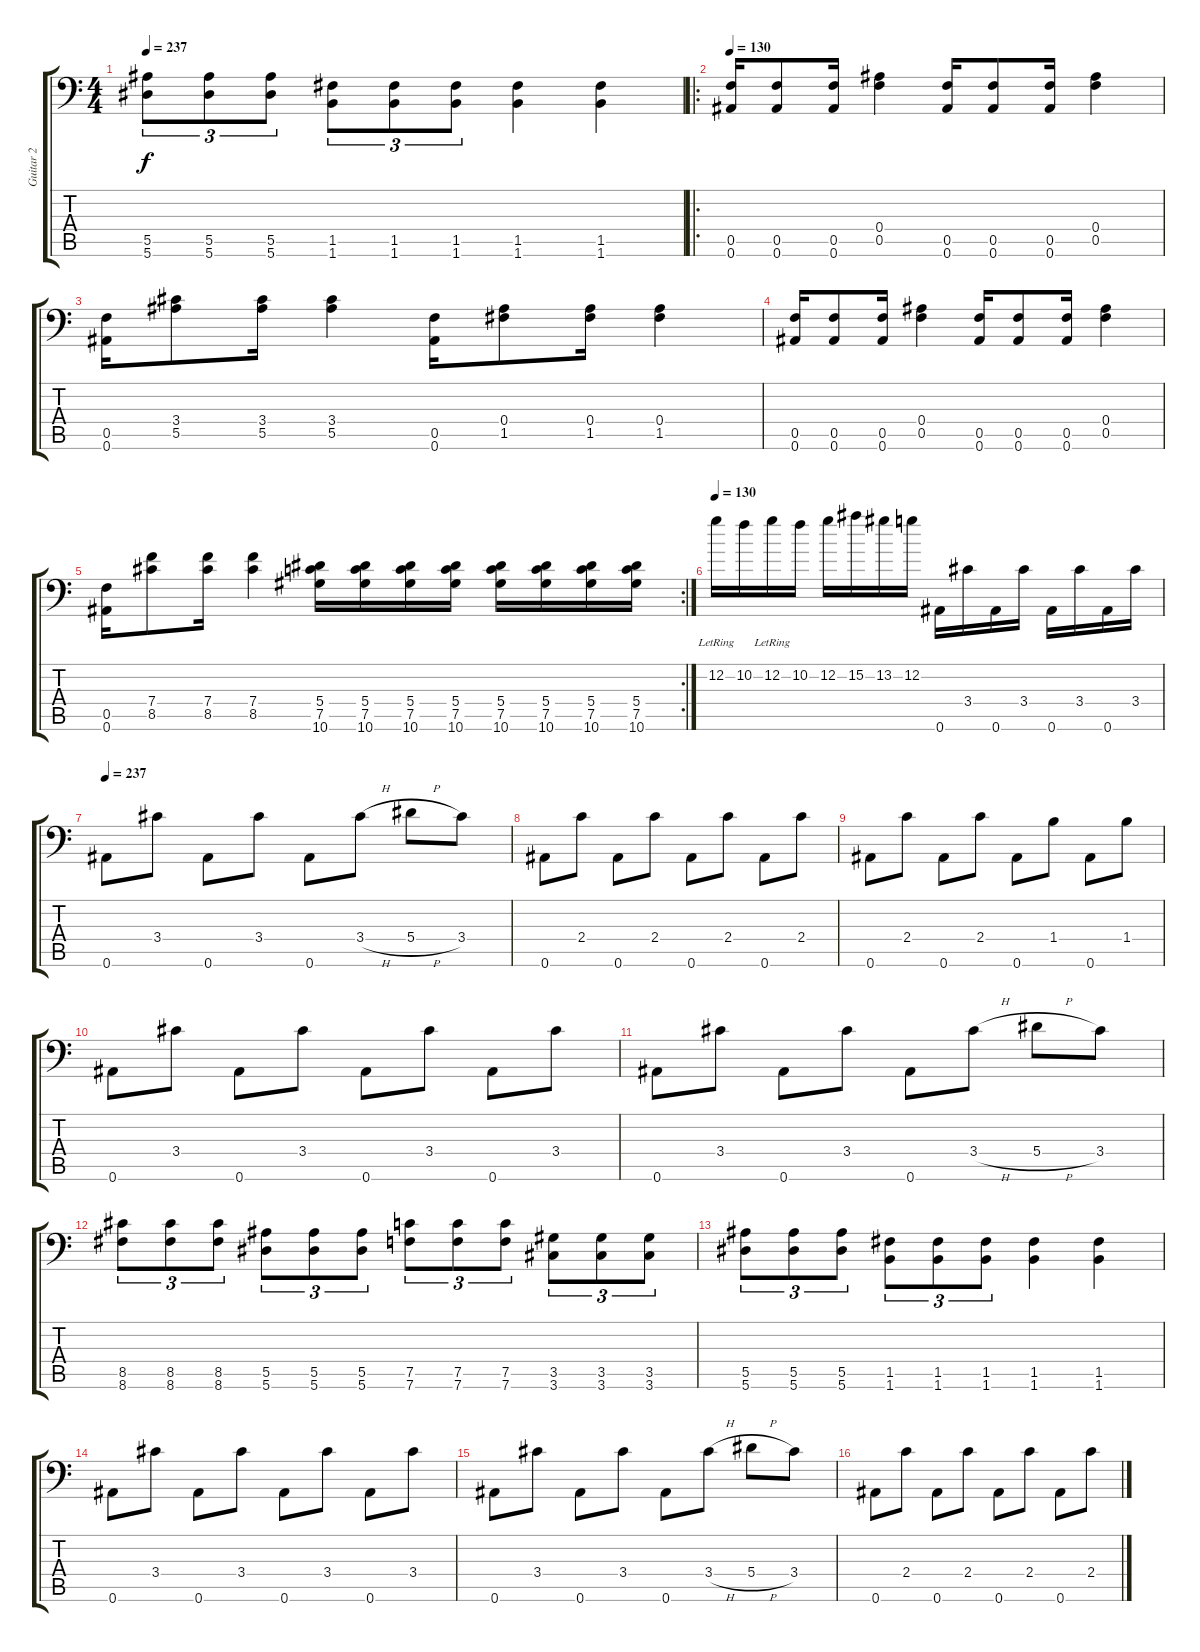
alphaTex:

\track ("Guitar 2" "Guitar 2") {instrument distortionguitar}
\staff {score tabs}
\tuning (C4 G3 Eb3 Bb2 F2 Bb1) {hide}
\ts (4 4)
\tempo 237
\clef f4
\ks c
(5.5 5.6).8{tu (3 2) dy f} (5.5 5.6).8{tu (3 2)} (5.5 5.6).8{tu (3 2)} (1.5 1.6).8{tu (3 2)} (1.5 1.6).8{tu (3 2)} (1.5 1.6).8{tu (3 2)} (1.5 1.6).4 (1.5 1.6).4 |
\ro
\tempo 130
(0.5 0.6).16 (0.5 0.6).8 (0.5 0.6).16 (0.4 0.5).4 (0.5 0.6).16 (0.5 0.6).8 (0.5 0.6).16 (0.4 0.5).4 |
(0.5 0.6).16 (3.4 5.5).8 (3.4 5.5).16 (3.4 5.5).4 (0.5 0.6).16 (0.4 1.5).8 (0.4 1.5).16 (0.4 1.5).4 |
(0.5 0.6).16 (0.5 0.6).8 (0.5 0.6).16 (0.4 0.5).4 (0.5 0.6).16 (0.5 0.6).8 (0.5 0.6).16 (0.4 0.5).4 |
\rc 2
(0.5 0.6).16 (7.4 8.5).8 (7.4 8.5).16 (7.4 8.5).4 (5.4 7.5 10.6).16 (5.4 7.5 10.6).16 (5.4 7.5 10.6).16 (5.4 7.5 10.6).16 (5.4 7.5 10.6).16 (5.4 7.5 10.6).16 (5.4 7.5 10.6).16 (5.4 7.5 10.6).16 |
\tempo 130
12.2{lr}.16{instrument distortionguitar} 10.2.16 12.2{lr}.16 10.2.16 12.2.16 15.2.16 13.2.16 12.2.16 0.6.16 3.4.16 0.6.16 3.4.16 0.6.16 3.4.16 0.6.16 3.4.16 |
\tempo 237
0.6.8 3.4.8 0.6.8 3.4.8 0.6.8 3.4{h}.8 5.4{h}.8 3.4.8 |
0.6.8 2.4.8 0.6.8 2.4.8 0.6.8 2.4.8 0.6.8 2.4.8 |
0.6.8 2.4.8 0.6.8 2.4.8 0.6.8 1.4.8 0.6.8 1.4.8 |
0.6.8 3.4.8 0.6.8 3.4.8 0.6.8 3.4.8 0.6.8 3.4.8 |
0.6.8 3.4.8 0.6.8 3.4.8 0.6.8 3.4{h}.8 5.4{h}.8 3.4.8 |
(8.5 8.6).8{tu (3 2)} (8.5 8.6).8{tu (3 2)} (8.5 8.6).8{tu (3 2)} (5.5 5.6).8{tu (3 2)} (5.5 5.6).8{tu (3 2)} (5.5 5.6).8{tu (3 2)} (7.5 7.6).8{tu (3 2)} (7.5 7.6).8{tu (3 2)} (7.5 7.6).8{tu (3 2)} (3.5 3.6).8{tu (3 2)} (3.5 3.6).8{tu (3 2)} (3.5 3.6).8{tu (3 2)} |
(5.5 5.6).8{tu (3 2)} (5.5 5.6).8{tu (3 2)} (5.5 5.6).8{tu (3 2)} (1.5 1.6).8{tu (3 2)} (1.5 1.6).8{tu (3 2)} (1.5 1.6).8{tu (3 2)} (1.5 1.6).4 (1.5 1.6).4 |
0.6.8 3.4.8 0.6.8 3.4.8 0.6.8 3.4.8 0.6.8 3.4.8 |
0.6.8 3.4.8 0.6.8 3.4.8 0.6.8 3.4{h}.8 5.4{h}.8 3.4.8 |
0.6.8 2.4.8 0.6.8 2.4.8 0.6.8 2.4.8 0.6.8 2.4.8
